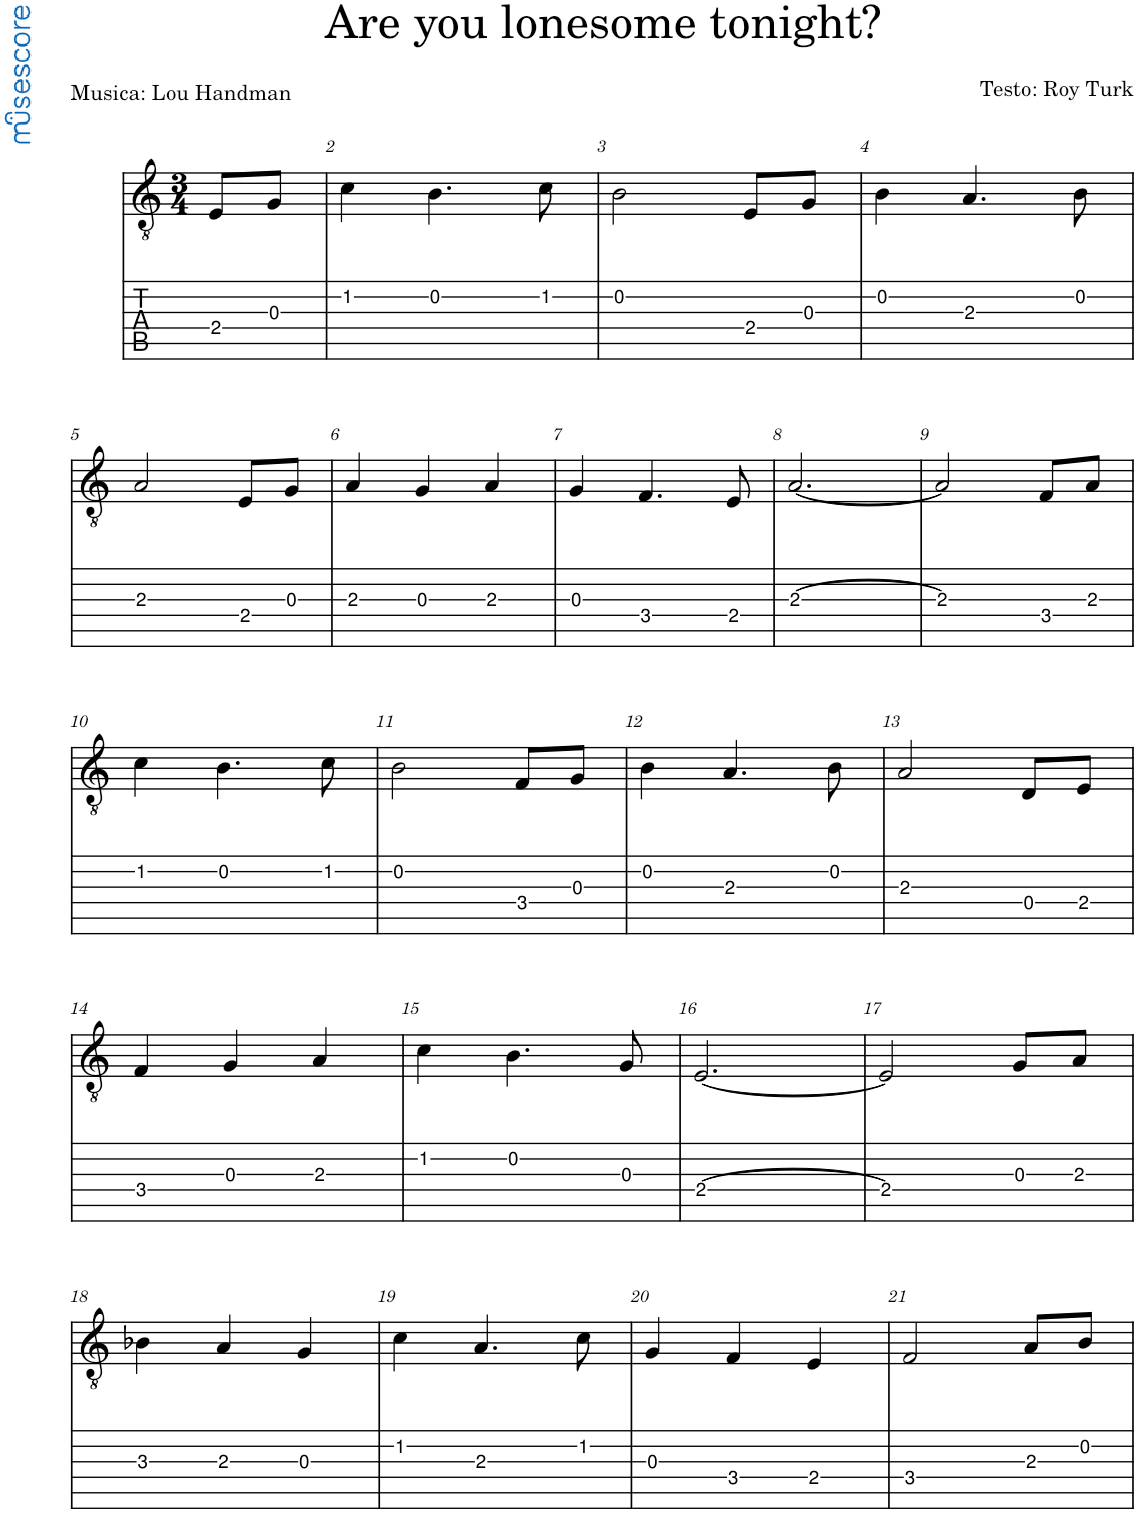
**kern	**kern
*part1	*part1
*staff2	*staff1
*I"Guitar	*
*I'Guit.	*
*stria6	*
*	*clefGv2
*k[]	*k[]
*M3/4	*M3/4
=1	=1
8EL	8E/L
8GJ	8G/J
=2	=2
4c	4c\
4.B	4.B\
8c	8c\
=3	=3
2B	2B\
8EL	8E/L
8GJ	8G/J
=4	=4
4B	4B\
4.A	4.A/
8B	8B\
!!LO:LB:g=z
=5	=5
2A	2A/
8EL	8E/L
8GJ	8G/J
=6	=6
4A	4A/
4G	4G/
4A	4A/
=7	=7
4G	4G/
4.F	4.F/
8E	8E/
=8	=8
[2.A	[2.A/
=9	=9
2A]	2A/]
8FL	8F/L
8AJ	8A/J
!!LO:LB:g=z
=10	=10
4c	4c\
4.B	4.B\
8c	8c\
=11	=11
2B	2B\
8FL	8F/L
8GJ	8G/J
=12	=12
4B	4B\
4.A	4.A/
8B	8B\
=13	=13
2A	2A/
8DL	8D/L
8EJ	8E/J
!!LO:LB:g=z
=14	=14
4F	4F/
4G	4G/
4A	4A/
=15	=15
4c	4c\
4.B	4.B\
8G	8G/
=16	=16
[2.E	[2.E/
=17	=17
2E]	2E/]
8GL	8G/L
8AJ	8A/J
!!LO:LB:g=z
=18	=18
4B-	4B-X\
4A	4A/
4G	4G/
=19	=19
4c	4c\
4.A	4.A/
8c	8c\
=20	=20
4G	4G/
4F	4F/
4E	4E/
=21	=21
2F	2F/
8AL	8A/L
8BJ	8B/J
=	=
*-	*-
